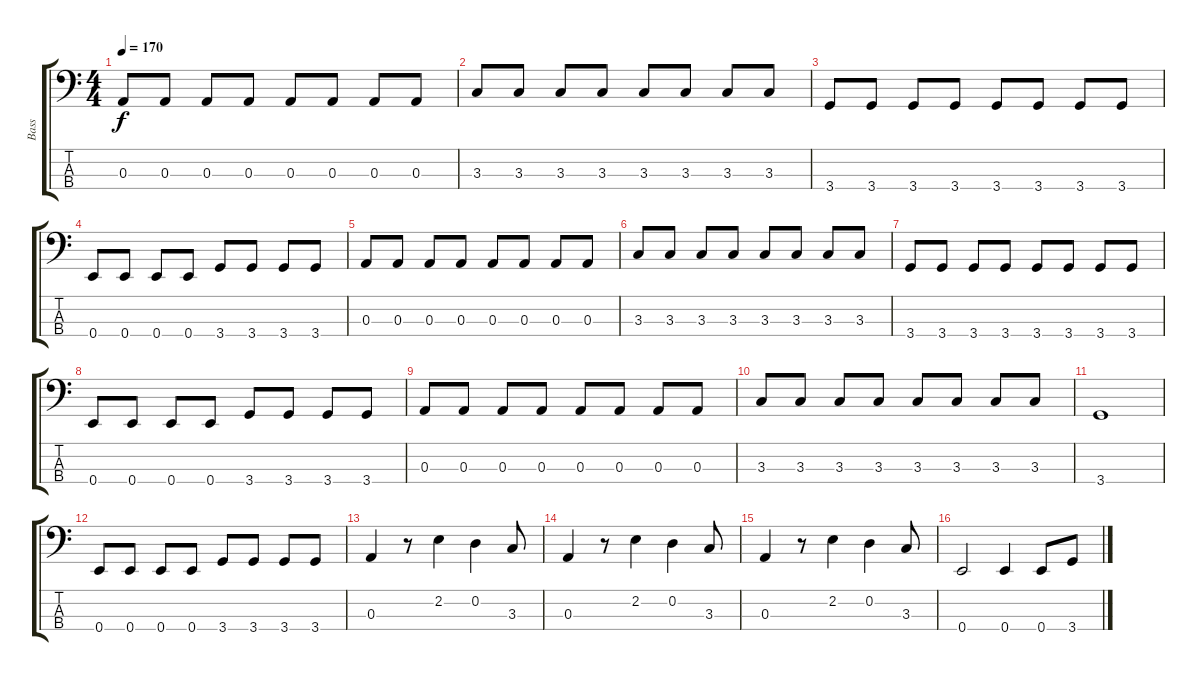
\track ("Bass" "Bass") {instrument electricbassfinger}
\staff {score tabs}
\tuning (G2 D2 A1 E1) {hide}
\ts (4 4)
\tempo 170
\clef f4
\ks c
0.3.8{dy f} 0.3.8 0.3.8 0.3.8 0.3.8 0.3.8 0.3.8 0.3.8 |
3.3.8 3.3.8 3.3.8 3.3.8 3.3.8 3.3.8 3.3.8 3.3.8 |
3.4.8 3.4.8 3.4.8 3.4.8 3.4.8 3.4.8 3.4.8 3.4.8 |
0.4.8 0.4.8 0.4.8 0.4.8 3.4.8 3.4.8 3.4.8 3.4.8 |
0.3.8 0.3.8 0.3.8 0.3.8 0.3.8 0.3.8 0.3.8 0.3.8 |
3.3.8 3.3.8 3.3.8 3.3.8 3.3.8 3.3.8 3.3.8 3.3.8 |
3.4.8 3.4.8 3.4.8 3.4.8 3.4.8 3.4.8 3.4.8 3.4.8 |
0.4.8 0.4.8 0.4.8 0.4.8 3.4.8 3.4.8 3.4.8 3.4.8 |
0.3.8 0.3.8 0.3.8 0.3.8 0.3.8 0.3.8 0.3.8 0.3.8 |
3.3.8 3.3.8 3.3.8 3.3.8 3.3.8 3.3.8 3.3.8 3.3.8 |
3.4.1 |
0.4.8 0.4.8 0.4.8 0.4.8 3.4.8 3.4.8 3.4.8 3.4.8 |
0.3.4 r.8 2.2.4 0.2.4 3.3.8 |
0.3.4 r.8 2.2.4 0.2.4 3.3.8 |
0.3.4 r.8 2.2.4 0.2.4 3.3.8 |
0.4.2 0.4.4 0.4.8 3.4.8
